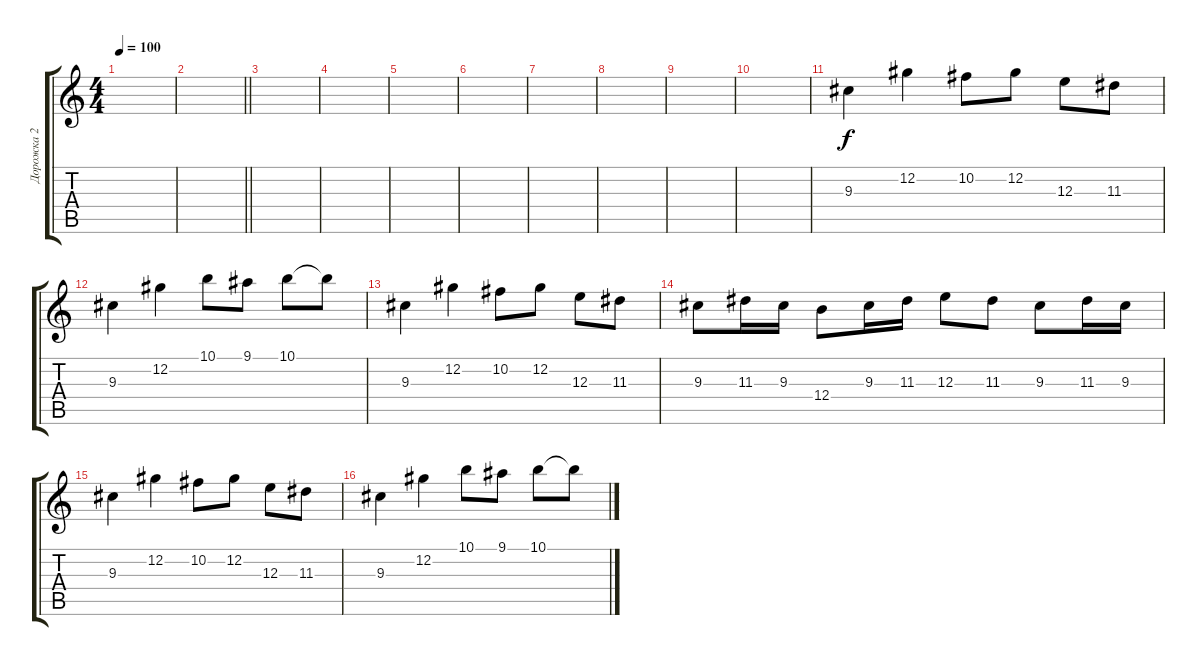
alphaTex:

\track ("Дорожка 2" "Дорожка 2") {instrument distortionguitar}
\staff {score tabs}
\tuning (Db4 Ab3 E3 B2 Gb2 B1) {hide}
\ts (4 4)
\tempo 100
\clef g2
\ks c
|
\barLineRight lightlight
|
\section ("" " ")
|
|
|
|
|
|
|
|
9.3.4 12.2.4 10.2.8 12.2.8 12.3.8 11.3.8 |
9.3.4 12.2.4 10.1.8 9.1.8 10.1.8 10.1{t}.8 |
9.3.4 12.2.4 10.2.8 12.2.8 12.3.8 11.3.8 |
9.3.8 11.3.16 9.3.16 12.4.8 9.3.16 11.3.16 12.3.8 11.3.8 9.3.8 11.3.16 9.3.16 |
9.3.4 12.2.4 10.2.8 12.2.8 12.3.8 11.3.8 |
9.3.4 12.2.4 10.1.8 9.1.8 10.1.8 10.1{t}.8
